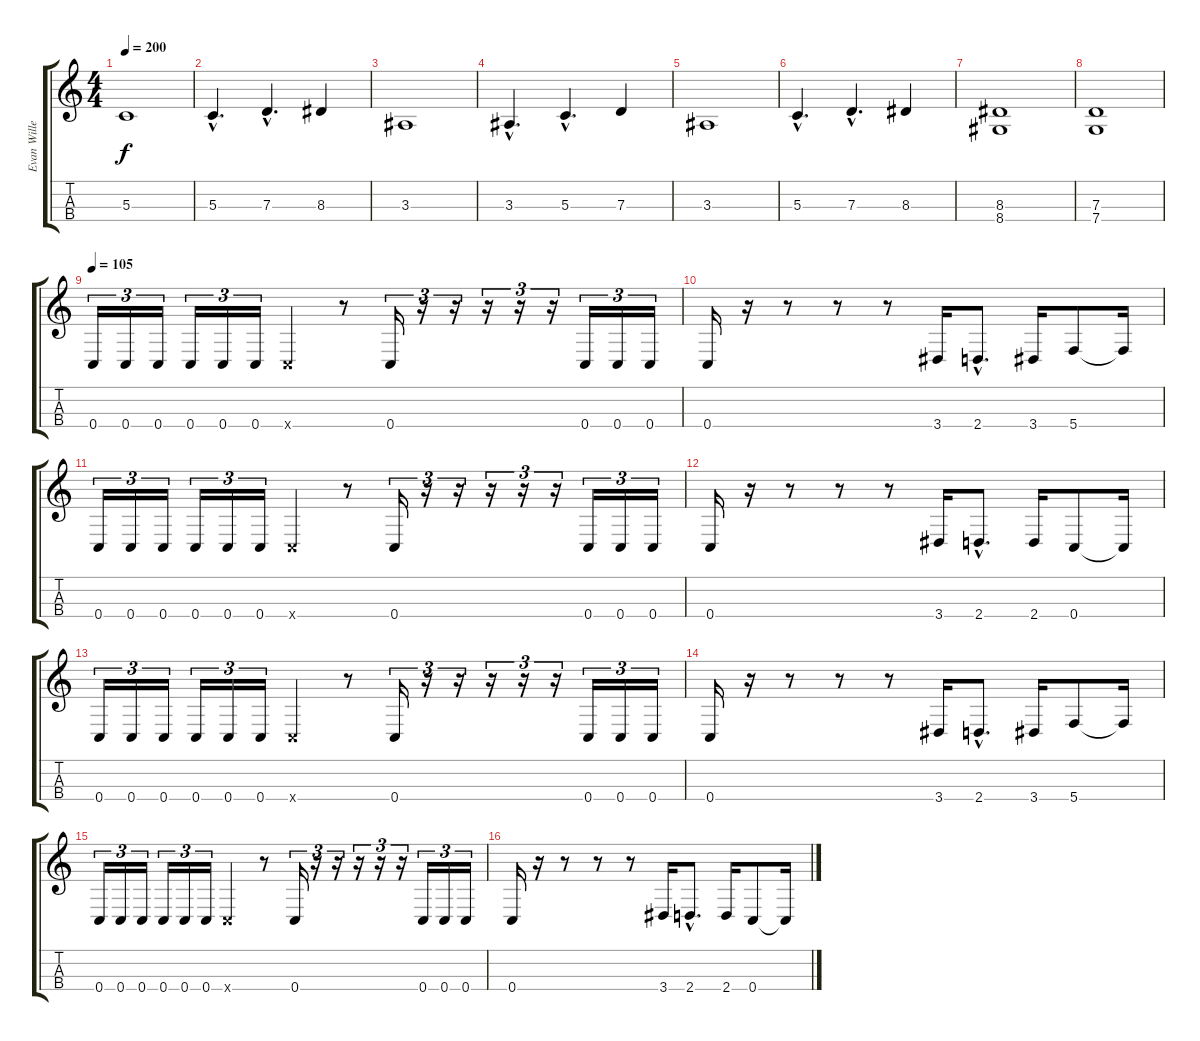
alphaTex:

\track ("Evan Willey " "Evan Wille") {instrument electricbasspick}
\staff {score tabs}
\tuning (F3 C3 G2 C2) {hide}
\ts (4 4)
\tempo 200
\clef g2
\ks c
5.3.1{dy f} |
5.3{hac}.4{d} 7.3{hac}.4{d} 8.3.4 |
3.3.1 |
3.3{hac}.4{d} 5.3{hac}.4{d} 7.3.4 |
3.3.1 |
5.3{hac}.4{d} 7.3{hac}.4{d} 8.3.4 |
(8.3 8.4).1 |
(7.3 7.4).1 |
\tempo 105
0.4.16{tu (3 2)} 0.4.16{tu (3 2)} 0.4.16{tu (3 2)} 0.4.16{tu (3 2)} 0.4.16{tu (3 2)} 0.4.16{tu (3 2)} 0.4{x}.4 r.8 0.4.16{tu (3 2)} r.16{tu (3 2)} r.16{tu (3 2)} r.16{tu (3 2)} r.16{tu (3 2)} r.16{tu (3 2)} 0.4.16{tu (3 2)} 0.4.16{tu (3 2)} 0.4.16{tu (3 2)} |
0.4.16 r.16 r.8 r.8 r.8 3.4.16 2.4{hac}.8{d} 3.4.16 5.4.8 5.4{t}.16 |
0.4.16{tu (3 2)} 0.4.16{tu (3 2)} 0.4.16{tu (3 2)} 0.4.16{tu (3 2)} 0.4.16{tu (3 2)} 0.4.16{tu (3 2)} 0.4{x}.4 r.8 0.4.16{tu (3 2)} r.16{tu (3 2)} r.16{tu (3 2)} r.16{tu (3 2)} r.16{tu (3 2)} r.16{tu (3 2)} 0.4.16{tu (3 2)} 0.4.16{tu (3 2)} 0.4.16{tu (3 2)} |
0.4.16 r.16 r.8 r.8 r.8 3.4.16 2.4{hac}.8{d} 2.4.16 0.4.8 0.4{t}.16 |
0.4.16{tu (3 2)} 0.4.16{tu (3 2)} 0.4.16{tu (3 2)} 0.4.16{tu (3 2)} 0.4.16{tu (3 2)} 0.4.16{tu (3 2)} 0.4{x}.4 r.8 0.4.16{tu (3 2)} r.16{tu (3 2)} r.16{tu (3 2)} r.16{tu (3 2)} r.16{tu (3 2)} r.16{tu (3 2)} 0.4.16{tu (3 2)} 0.4.16{tu (3 2)} 0.4.16{tu (3 2)} |
0.4.16 r.16 r.8 r.8 r.8 3.4.16 2.4{hac}.8{d} 3.4.16 5.4.8 5.4{t}.16 |
0.4.16{tu (3 2)} 0.4.16{tu (3 2)} 0.4.16{tu (3 2)} 0.4.16{tu (3 2)} 0.4.16{tu (3 2)} 0.4.16{tu (3 2)} 0.4{x}.4 r.8 0.4.16{tu (3 2)} r.16{tu (3 2)} r.16{tu (3 2)} r.16{tu (3 2)} r.16{tu (3 2)} r.16{tu (3 2)} 0.4.16{tu (3 2)} 0.4.16{tu (3 2)} 0.4.16{tu (3 2)} |
0.4.16 r.16 r.8 r.8 r.8 3.4.16 2.4{hac}.8{d} 2.4.16 0.4.8 0.4{t}.16
